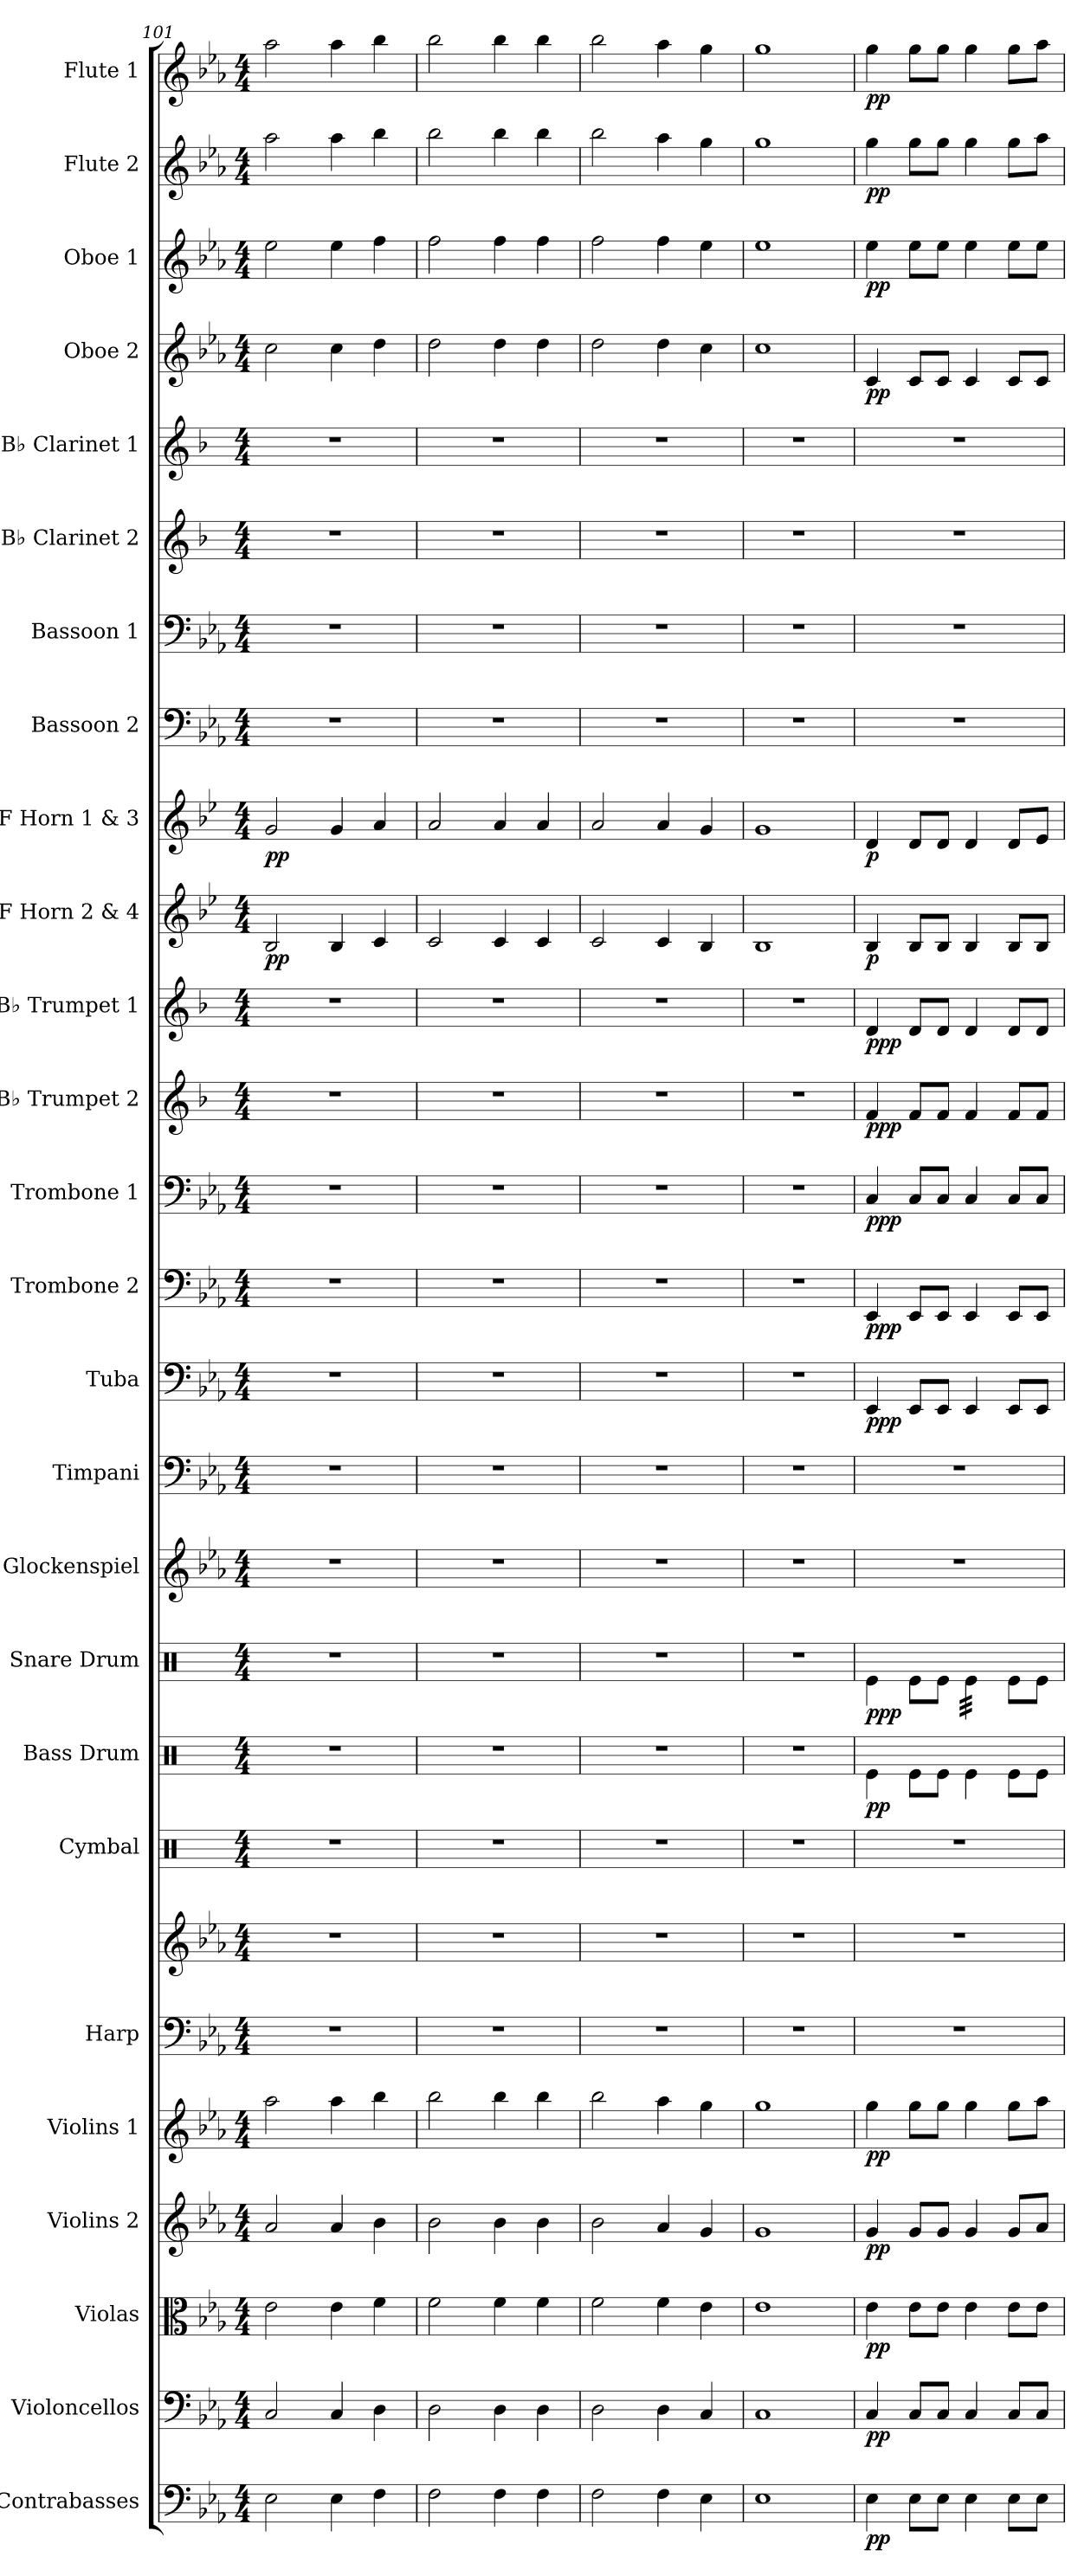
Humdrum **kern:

**kern	**dynam	**kern	**dynam	**kern	**dynam	**kern	**dynam	**kern	**dynam	**kern	**kern	**kern	**kern	**dynam	**kern	**dynam	**kern	**kern	**kern	**dynam	**kern	**dynam	**kern	**dynam	**kern	**dynam	**kern	**dynam	**kern	**dynam	**kern	**dynam	**kern	**kern	**kern	**kern	**kern	**dynam	**kern	**dynam	**kern	**dynam	**kern	**dynam
*part26	*part26	*part25	*part25	*part24	*part24	*part23	*part23	*part22	*part22	*part21	*part21	*part20	*part19	*part19	*part18	*part18	*part17	*part16	*part15	*part15	*part14	*part14	*part13	*part13	*part12	*part12	*part11	*part11	*part10	*part10	*part9	*part9	*part8	*part7	*part6	*part5	*part4	*part4	*part3	*part3	*part2	*part2	*part1	*part1
*staff27	*staff27	*staff26	*staff26	*staff25	*staff25	*staff24	*staff24	*staff23	*staff23	*staff22	*staff21	*staff20	*staff19	*staff19	*staff18	*staff18	*staff17	*staff16	*staff15	*staff15	*staff14	*staff14	*staff13	*staff13	*staff12	*staff12	*staff11	*staff11	*staff10	*staff10	*staff9	*staff9	*staff8	*staff7	*staff6	*staff5	*staff4	*staff4	*staff3	*staff3	*staff2	*staff2	*staff1	*staff1
*I"Contrabasses	*	*I"Violoncellos	*	*I"Violas	*	*I"Violins 2	*	*I"Violins 1	*	*I"Harp	*	*I"Cymbal	*I"Bass Drum	*	*I"Snare Drum	*	*I"Glockenspiel	*I"Timpani	*I"Tuba	*	*I"Trombone 2	*	*I"Trombone 1	*	*I"B♭ Trumpet 2	*	*I"B♭ Trumpet 1	*	*I"F Horn 2 &amp; 4	*	*I"F Horn 1 &amp; 3	*	*I"Bassoon 2	*I"Bassoon 1	*I"B♭ Clarinet 2	*I"B♭ Clarinet 1	*I"Oboe 2	*	*I"Oboe 1	*	*I"Flute 2	*	*I"Flute 1	*
*I'Cbs.	*	*I'Vcs.	*	*I'Vlas.	*	*I'Vlns. 2	*	*I'Vlns. 1	*	*I'Hrp.	*	*I'Cym.	*I'B. Dr.	*	*I'Sn. Dr.	*	*I'Glock.	*I'Timp.	*I'Tba.	*	*I'Tbn. 2	*	*I'Tbn. 1	*	*I'B♭ Tpt. 2	*	*I'B♭ Tpt. 1	*	*I'F Hn. 2 4	*	*I'F Hn. 1 3	*	*I'Bsn. 2	*I'Bsn. 1	*I'B♭ Cl. 2	*I'B♭ Cl. 1	*I'Ob. 2	*	*I'Ob. 1	*	*I'Fl. 2	*	*I'Fl. 1	*
*clefF4	*	*clefF4	*	*clefC3	*	*clefG2	*	*clefG2	*	*clefF4	*clefG2	*clefX	*clefX	*	*clefX	*	*clefG2	*clefF4	*clefF4	*	*clefF4	*	*clefF4	*	*clefG2	*	*clefG2	*	*clefG2	*	*clefG2	*	*clefF4	*clefF4	*clefG2	*clefG2	*clefG2	*	*clefG2	*	*clefG2	*	*clefG2	*
*ITrd7c12	*	*	*	*	*	*	*	*	*	*	*	*	*	*	*	*	*ITrd-14c-24	*	*	*	*	*	*	*	*ITrd1c2	*	*ITrd1c2	*	*ITrd4c7	*	*ITrd4c7	*	*	*	*ITrd1c2	*ITrd1c2	*	*	*	*	*	*	*	*
*k[b-e-a-]	*	*k[b-e-a-]	*	*k[b-e-a-]	*	*k[b-e-a-]	*	*k[b-e-a-]	*	*k[b-e-a-]	*k[b-e-a-]	*k[]	*k[]	*	*k[]	*	*k[b-e-a-]	*k[b-e-a-]	*k[b-e-a-]	*	*k[b-e-a-]	*	*k[b-e-a-]	*	*k[b-e-a-]	*	*k[b-e-a-]	*	*k[b-e-a-]	*	*k[b-e-a-]	*	*k[b-e-a-]	*k[b-e-a-]	*k[b-e-a-]	*k[b-e-a-]	*k[b-e-a-]	*	*k[b-e-a-]	*	*k[b-e-a-]	*	*k[b-e-a-]	*
*M4/4	*	*M4/4	*	*M4/4	*	*M4/4	*	*M4/4	*	*M4/4	*M4/4	*M4/4	*M4/4	*	*M4/4	*	*M4/4	*M4/4	*M4/4	*	*M4/4	*	*M4/4	*	*M4/4	*	*M4/4	*	*M4/4	*	*M4/4	*	*M4/4	*M4/4	*M4/4	*M4/4	*M4/4	*	*M4/4	*	*M4/4	*	*M4/4	*
=101	=101	=101	=101	=101	=101	=101	=101	=101	=101	=101	=101	=101	=101	=101	=101	=101	=101	=101	=101	=101	=101	=101	=101	=101	=101	=101	=101	=101	=101	=101	=101	=101	=101	=101	=101	=101	=101	=101	=101	=101	=101	=101	=101	=101
!	!	!	!	!	!	!	!	!	!	!	!	!	!	!	!	!	!	!	!	!	!	!	!	!	!	!	!	!	!	!LO:DY:b	!	!LO:DY:b	!	!	!	!	!	!	!	!	!	!	!	!
2EE-\	.	2C/	.	2e-\	.	2a-/	.	2aa-\	.	1r	1r	1r	1r	.	1r	.	1r	1r	1r	.	1r	.	1r	.	1r	.	1r	.	2E-/	pp	2c/	pp	1r	1r	1r	1r	2cc\	.	2ee-\	.	2aa-\	.	2aa-\	.
4EE-\	.	4C/	.	4e-\	.	4a-/	.	4aa-\	.	.	.	.	.	.	.	.	.	.	.	.	.	.	.	.	.	.	.	.	4E-/	.	4c/	.	.	.	.	.	4cc\	.	4ee-\	.	4aa-\	.	4aa-\	.
4FF\	.	4D\	.	4f\	.	4b-\	.	4bb-\	.	.	.	.	.	.	.	.	.	.	.	.	.	.	.	.	.	.	.	.	4F/	.	4d/	.	.	.	.	.	4dd\	.	4ff\	.	4bb-\	.	4bb-\	.
=102	=102	=102	=102	=102	=102	=102	=102	=102	=102	=102	=102	=102	=102	=102	=102	=102	=102	=102	=102	=102	=102	=102	=102	=102	=102	=102	=102	=102	=102	=102	=102	=102	=102	=102	=102	=102	=102	=102	=102	=102	=102	=102	=102	=102
2FF\	.	2D\	.	2f\	.	2b-\	.	2bb-\	.	1r	1r	1r	1r	.	1r	.	1r	1r	1r	.	1r	.	1r	.	1r	.	1r	.	2F/	.	2d/	.	1r	1r	1r	1r	2dd\	.	2ff\	.	2bb-\	.	2bb-\	.
4FF\	.	4D\	.	4f\	.	4b-\	.	4bb-\	.	.	.	.	.	.	.	.	.	.	.	.	.	.	.	.	.	.	.	.	4F/	.	4d/	.	.	.	.	.	4dd\	.	4ff\	.	4bb-\	.	4bb-\	.
4FF\	.	4D\	.	4f\	.	4b-\	.	4bb-\	.	.	.	.	.	.	.	.	.	.	.	.	.	.	.	.	.	.	.	.	4F/	.	4d/	.	.	.	.	.	4dd\	.	4ff\	.	4bb-\	.	4bb-\	.
=103	=103	=103	=103	=103	=103	=103	=103	=103	=103	=103	=103	=103	=103	=103	=103	=103	=103	=103	=103	=103	=103	=103	=103	=103	=103	=103	=103	=103	=103	=103	=103	=103	=103	=103	=103	=103	=103	=103	=103	=103	=103	=103	=103	=103
2FF\	.	2D\	.	2f\	.	2b-\	.	2bb-\	.	1r	1r	1r	1r	.	1r	.	1r	1r	1r	.	1r	.	1r	.	1r	.	1r	.	2F/	.	2d/	.	1r	1r	1r	1r	2dd\	.	2ff\	.	2bb-\	.	2bb-\	.
4FF\	.	4D\	.	4f\	.	4a-/	.	4aa-\	.	.	.	.	.	.	.	.	.	.	.	.	.	.	.	.	.	.	.	.	4F/	.	4d/	.	.	.	.	.	4dd\	.	4ff\	.	4aa-\	.	4aa-\	.
4EE-\	.	4C/	.	4e-\	.	4g/	.	4gg\	.	.	.	.	.	.	.	.	.	.	.	.	.	.	.	.	.	.	.	.	4E-/	.	4c/	.	.	.	.	.	4cc\	.	4ee-\	.	4gg\	.	4gg\	.
=104	=104	=104	=104	=104	=104	=104	=104	=104	=104	=104	=104	=104	=104	=104	=104	=104	=104	=104	=104	=104	=104	=104	=104	=104	=104	=104	=104	=104	=104	=104	=104	=104	=104	=104	=104	=104	=104	=104	=104	=104	=104	=104	=104	=104
1EE-	.	1C	.	1e-	.	1g	.	1gg	.	1r	1r	1r	1r	.	1r	.	1r	1r	1r	.	1r	.	1r	.	1r	.	1r	.	1E-	.	1c	.	1r	1r	1r	1r	1cc	.	1ee-	.	1gg	.	1gg	.
=105	=105	=105	=105	=105	=105	=105	=105	=105	=105	=105	=105	=105	=105	=105	=105	=105	=105	=105	=105	=105	=105	=105	=105	=105	=105	=105	=105	=105	=105	=105	=105	=105	=105	=105	=105	=105	=105	=105	=105	=105	=105	=105	=105	=105
!	!LO:DY:b	!	!LO:DY:b	!	!LO:DY:b	!	!LO:DY:b	!	!LO:DY:b	!	!	!	!	!LO:DY:b	!	!LO:DY:b	!	!	!	!LO:DY:b	!	!LO:DY:b	!	!LO:DY:b	!	!LO:DY:b	!	!LO:DY:b	!	!LO:DY:b	!	!LO:DY:b	!	!	!	!	!	!LO:DY:b	!	!LO:DY:b	!	!LO:DY:b	!	!LO:DY:b
4EE-\	pp	4C/	pp	4e-\	pp	4g/	pp	4gg\	pp	1r	1r	1r	4Re\	pp	4Re\	ppp	1r	1r	4EE-/	ppp	4EE-/	ppp	4C/	ppp	4e-/	ppp	4c/	ppp	4E-/	p	4G/	p	1r	1r	1r	1r	4c/	pp	4ee-\	pp	4gg\	pp	4gg\	pp
8EE-\L	.	8C/L	.	8e-\L	.	8g/L	.	8gg\L	.	.	.	.	8Re\L	.	8Re\L	.	.	.	8EE-/L	.	8EE-/L	.	8C/L	.	8e-/L	.	8c/L	.	8E-/L	.	8G/L	.	.	.	.	.	8c/L	.	8ee-\L	.	8gg\L	.	8gg\L	.
8EE-\J	.	8C/J	.	8e-\J	.	8g/J	.	8gg\J	.	.	.	.	8Re\J	.	8Re\J	.	.	.	8EE-/J	.	8EE-/J	.	8C/J	.	8e-/J	.	8c/J	.	8E-/J	.	8G/J	.	.	.	.	.	8c/J	.	8ee-\J	.	8gg\J	.	8gg\J	.
*	*	*	*	*	*	*	*	*	*	*	*	*	*	*	*tremolo	*	*	*	*	*	*	*	*	*	*	*	*	*	*	*	*	*	*	*	*	*	*	*	*	*	*	*	*	*
4EE-\	.	4C/	.	4e-\	.	4g/	.	4gg\	.	.	.	.	4Re\	.	32Re\LLL	.	.	.	4EE-/	.	4EE-/	.	4C/	.	4e-/	.	4c/	.	4E-/	.	4G/	.	.	.	.	.	4c/	.	4ee-\	.	4gg\	.	4gg\	.
.	.	.	.	.	.	.	.	.	.	.	.	.	.	.	32Re\	.	.	.	.	.	.	.	.	.	.	.	.	.	.	.	.	.	.	.	.	.	.	.	.	.	.	.	.	.
.	.	.	.	.	.	.	.	.	.	.	.	.	.	.	32Re\	.	.	.	.	.	.	.	.	.	.	.	.	.	.	.	.	.	.	.	.	.	.	.	.	.	.	.	.	.
.	.	.	.	.	.	.	.	.	.	.	.	.	.	.	32Re\	.	.	.	.	.	.	.	.	.	.	.	.	.	.	.	.	.	.	.	.	.	.	.	.	.	.	.	.	.
.	.	.	.	.	.	.	.	.	.	.	.	.	.	.	32Re\	.	.	.	.	.	.	.	.	.	.	.	.	.	.	.	.	.	.	.	.	.	.	.	.	.	.	.	.	.
.	.	.	.	.	.	.	.	.	.	.	.	.	.	.	32Re\	.	.	.	.	.	.	.	.	.	.	.	.	.	.	.	.	.	.	.	.	.	.	.	.	.	.	.	.	.
.	.	.	.	.	.	.	.	.	.	.	.	.	.	.	32Re\	.	.	.	.	.	.	.	.	.	.	.	.	.	.	.	.	.	.	.	.	.	.	.	.	.	.	.	.	.
.	.	.	.	.	.	.	.	.	.	.	.	.	.	.	32Re\JJJ	.	.	.	.	.	.	.	.	.	.	.	.	.	.	.	.	.	.	.	.	.	.	.	.	.	.	.	.	.
*	*	*	*	*	*	*	*	*	*	*	*	*	*	*	*Xtremolo	*	*	*	*	*	*	*	*	*	*	*	*	*	*	*	*	*	*	*	*	*	*	*	*	*	*	*	*	*
8EE-\L	.	8C/L	.	8e-\L	.	8g/L	.	8gg\L	.	.	.	.	8Re\L	.	8Re\L	.	.	.	8EE-/L	.	8EE-/L	.	8C/L	.	8e-/L	.	8c/L	.	8E-/L	.	8G/L	.	.	.	.	.	8c/L	.	8ee-\L	.	8gg\L	.	8gg\L	.
8EE-\J	.	8C/J	.	8e-\J	.	8a-/J	.	8aa-\J	.	.	.	.	8Re\J	.	8Re\J	.	.	.	8EE-/J	.	8EE-/J	.	8C/J	.	8e-/J	.	8c/J	.	8E-/J	.	8A-/J	.	.	.	.	.	8c/J	.	8ee-\J	.	8aa-\J	.	8aa-\J	.
=	=	=	=	=	=	=	=	=	=	=	=	=	=	=	=	=	=	=	=	=	=	=	=	=	=	=	=	=	=	=	=	=	=	=	=	=	=	=	=	=	=	=	=	=
*-	*-	*-	*-	*-	*-	*-	*-	*-	*-	*-	*-	*-	*-	*-	*-	*-	*-	*-	*-	*-	*-	*-	*-	*-	*-	*-	*-	*-	*-	*-	*-	*-	*-	*-	*-	*-	*-	*-	*-	*-	*-	*-	*-	*-
